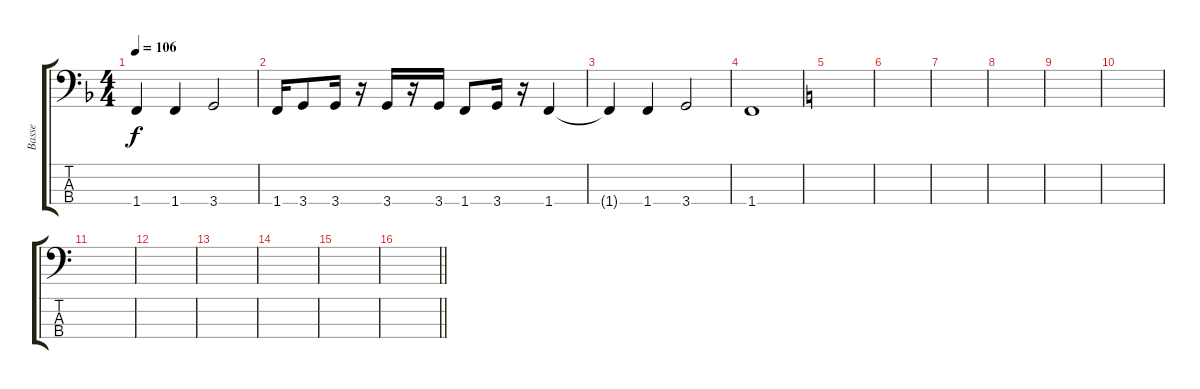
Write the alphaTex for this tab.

\track ("Basse" "Basse") {instrument electricbasspick}
\staff {score tabs}
\tuning (G2 D2 A1 E1) {hide}
\ts (4 4)
\tempo 106
\clef f4
\ks f
1.4{t}.4{dy f} 1.4.4 3.4.2 |
1.4.16 3.4.8 3.4.16 r.16 3.4.16 r.16 3.4.16 1.4.8 3.4.16 r.16 1.4.4 |
1.4{t}.4 1.4.4 3.4.2 |
1.4.1 |
\ks c
|
|
|
|
|
|
|
|
|
|
|
\barLineRight lightlight
